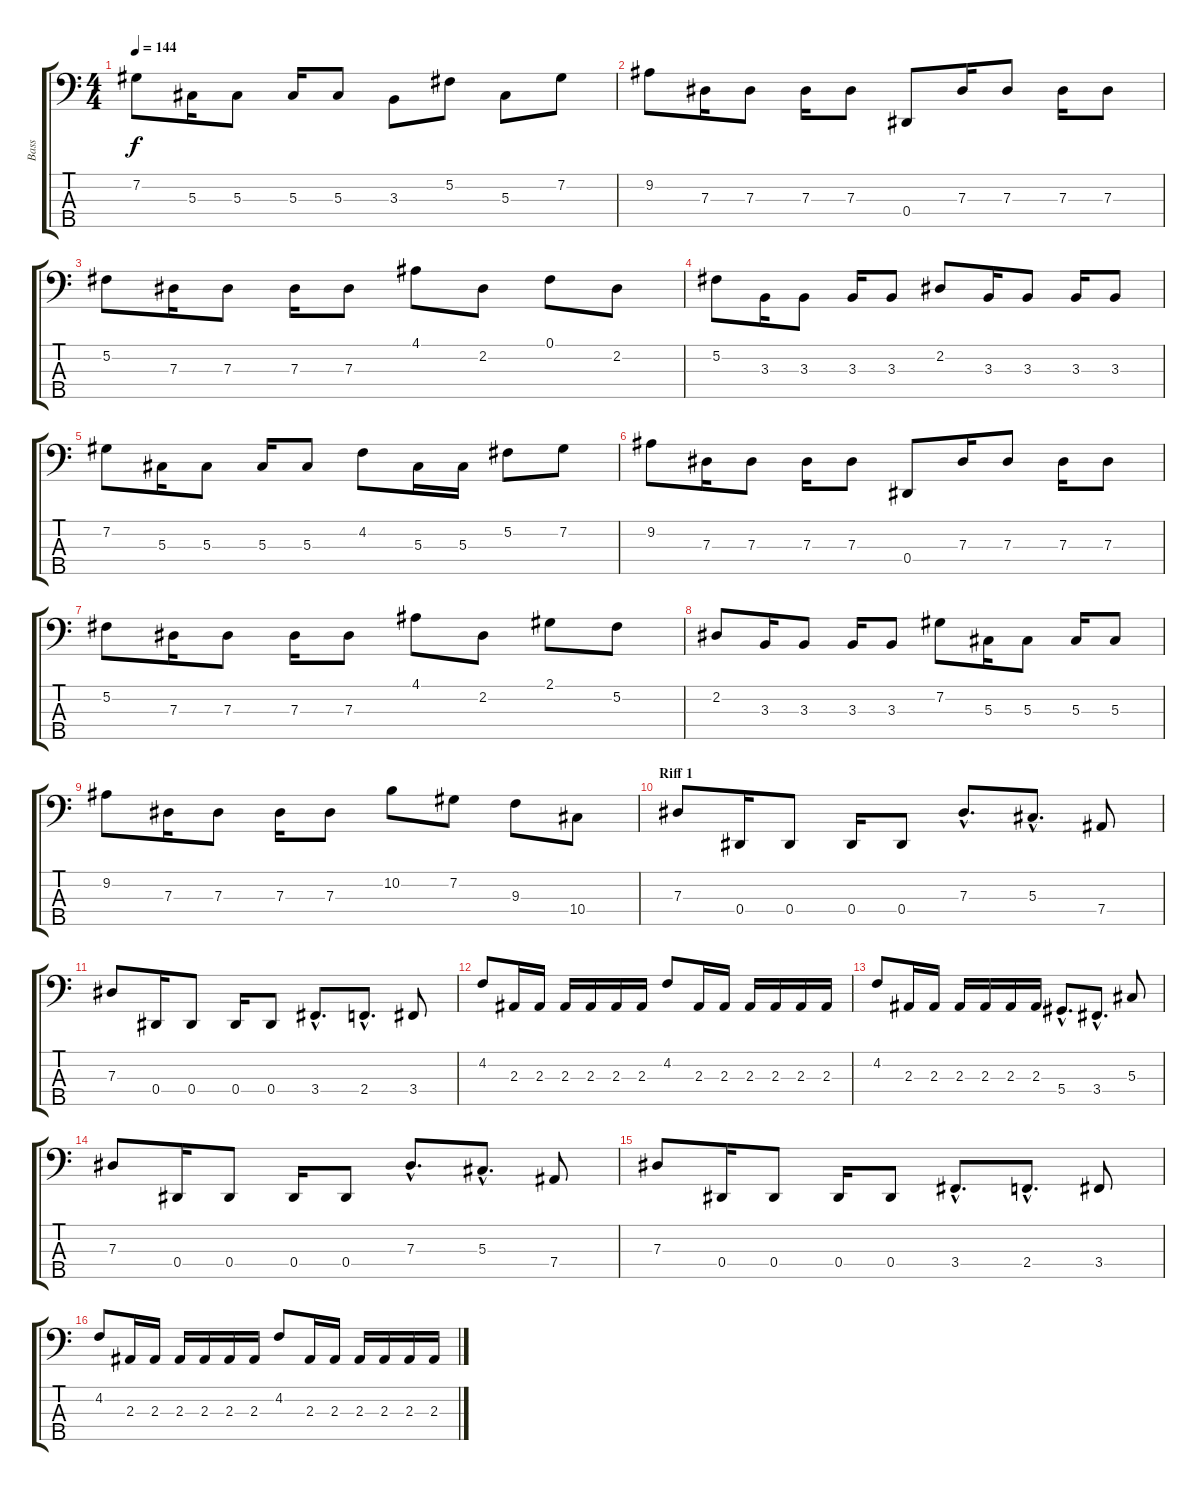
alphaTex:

\track ("Bass" "Bass") {instrument electricbasspick}
\staff {score tabs}
\tuning (Gb2 Db2 Ab1 Eb1 Bb0) {hide}
\ts (4 4)
\tempo 144
\clef f4
\ks c
7.2.8{dy f} 5.3.16 5.3.8 5.3.16 5.3.8 3.3.8 5.2.8 5.3.8 7.2.8 |
9.2.8 7.3.16 7.3.8 7.3.16 7.3.8 0.4.8 7.3.16 7.3.8 7.3.16 7.3.8 |
5.2.8 7.3.16 7.3.8 7.3.16 7.3.8 4.1.8 2.2.8 0.1.8 2.2.8 |
5.2.8 3.3.16 3.3.8 3.3.16 3.3.8 2.2.8 3.3.16 3.3.8 3.3.16 3.3.8 |
7.2.8 5.3.16 5.3.8 5.3.16 5.3.8 4.2.8 5.3.16 5.3.16 5.2.8 7.2.8 |
9.2.8 7.3.16 7.3.8 7.3.16 7.3.8 0.4.8 7.3.16 7.3.8 7.3.16 7.3.8 |
5.2.8 7.3.16 7.3.8 7.3.16 7.3.8 4.1.8 2.2.8 2.1.8 5.2.8 |
2.2.8 3.3.16 3.3.8 3.3.16 3.3.8 7.2.8 5.3.16 5.3.8 5.3.16 5.3.8 |
9.2.8 7.3.16 7.3.8 7.3.16 7.3.8 10.2.8 7.2.8 9.3.8 10.4.8 |
\section ("" "Riff 1")
7.3.8 0.4.16 0.4.8 0.4.16 0.4.8 7.3{hac}.8{d} 5.3{hac}.8{d} 7.4.8 |
7.3.8 0.4.16 0.4.8 0.4.16 0.4.8 3.4{hac}.8{d} 2.4{hac}.8{d} 3.4.8 |
4.2.8 2.3.16 2.3.16 2.3.16 2.3.16 2.3.16 2.3.16 4.2.8 2.3.16 2.3.16 2.3.16 2.3.16 2.3.16 2.3.16 |
4.2.8 2.3.16 2.3.16 2.3.16 2.3.16 2.3.16 2.3.16 5.4{hac}.8{d} 3.4{hac}.8{d} 5.3.8 |
7.3.8 0.4.16 0.4.8 0.4.16 0.4.8 7.3{hac}.8{d} 5.3{hac}.8{d} 7.4.8 |
7.3.8 0.4.16 0.4.8 0.4.16 0.4.8 3.4{hac}.8{d} 2.4{hac}.8{d} 3.4.8 |
4.2.8 2.3.16 2.3.16 2.3.16 2.3.16 2.3.16 2.3.16 4.2.8 2.3.16 2.3.16 2.3.16 2.3.16 2.3.16 2.3.16
